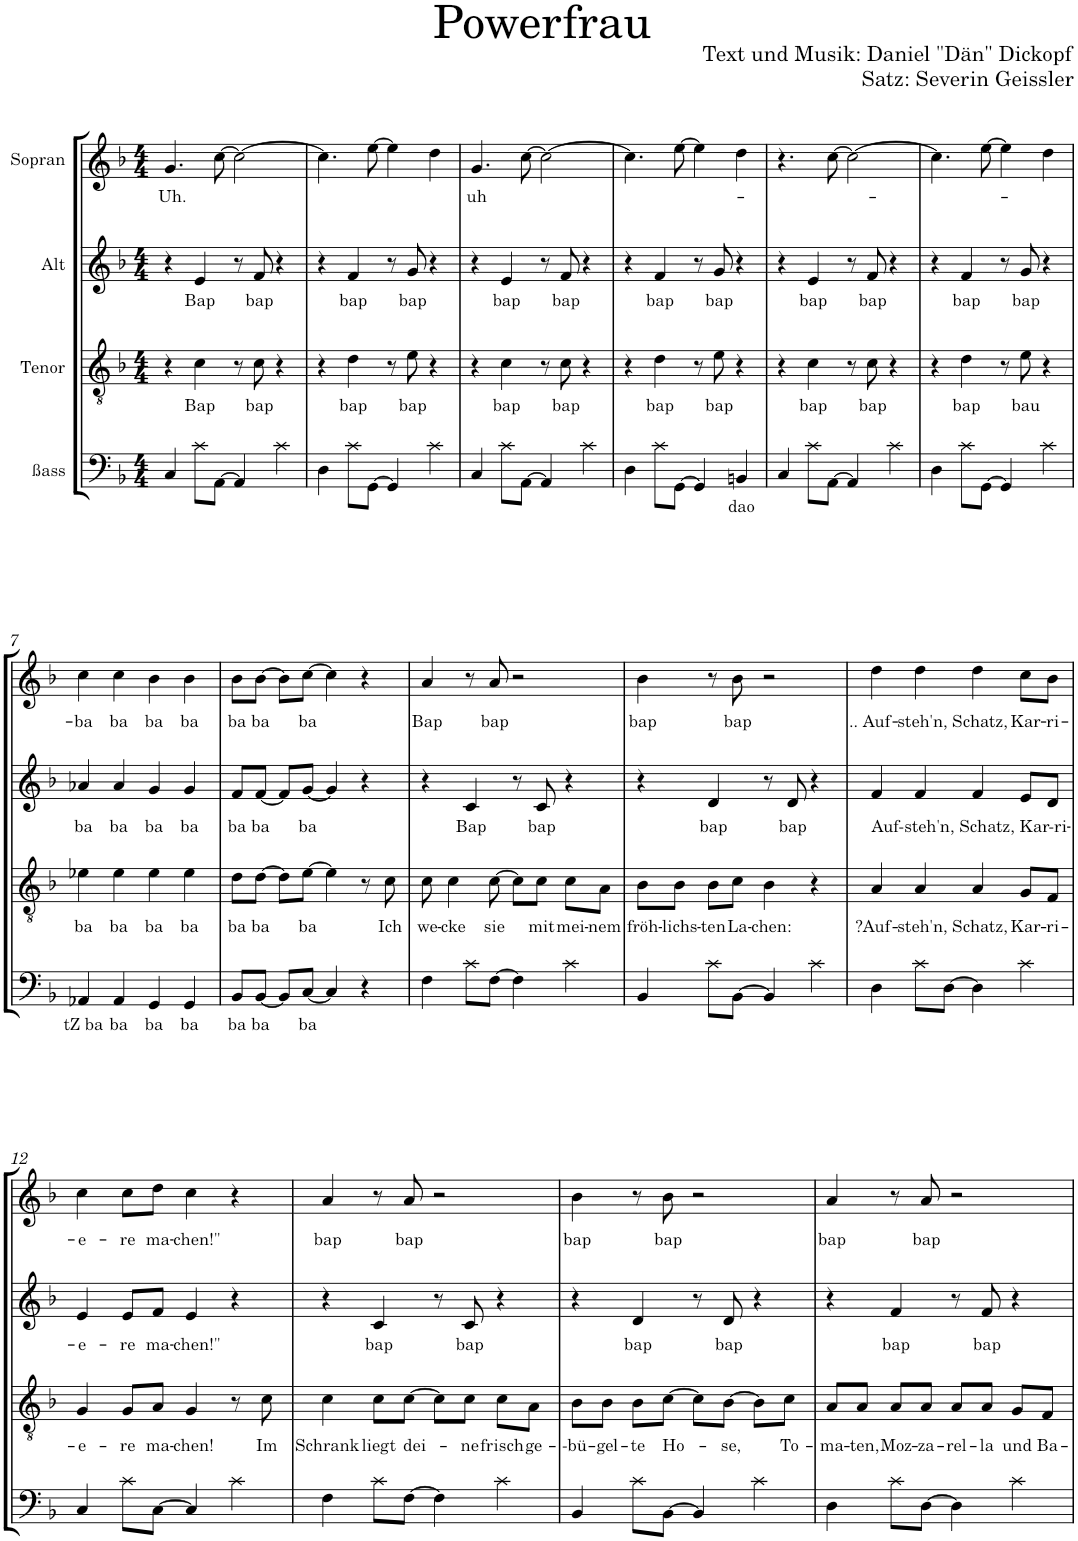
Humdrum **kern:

**kern	**text	**kern	**text	**kern	**text	**kern	**text
*part4	*part4	*part3	*part3	*part2	*part2	*part1	*part1
*staff4	*staff4	*staff3	*staff3	*staff2	*staff2	*staff1	*staff1
*I"ßass	*	*I"Tenor	*	*I"Alt	*	*I"Sopran	*
*clefF4	*	*clefGv2	*	*clefG2	*	*clefG2	*
*k[b-]	*	*k[b-]	*	*k[b-]	*	*k[b-]	*
*M4/4	*	*M4/4	*	*M4/4	*	*M4/4	*
=1	=1	=1	=1	=1	=1	=1	=1
!	!	!	!	!	!	!	!LO:LY:b
4C/	.	4r	.	4r	.	4.g/	Uh.
!	!	!	!LO:LY:b	!	!LO:LY:b	!	!
8c\L	.	4c\	Bap	4e/	Bap	.	.
[8AA\J	.	.	.	.	.	[8cc\	.
4AA/]	.	8r	.	8r	.	2cc\_	.
!	!	!	!LO:LY:b	!	!LO:LY:b	!	!
.	.	8c\	bap	8f/	bap	.	.
4c\	.	4r	.	4r	.	.	.
=2	=2	=2	=2	=2	=2	=2	=2
4D\	.	4r	.	4r	.	4.cc\]	.
!	!	!	!LO:LY:b	!	!LO:LY:b	!	!
8c\L	.	4d\	bap	4f/	bap	.	.
[8GG\J	.	.	.	.	.	[8ee\	.
4GG/]	.	8r	.	8r	.	4ee\]	.
!	!	!	!LO:LY:b	!	!LO:LY:b	!	!
.	.	8e\	bap	8g/	bap	.	.
4c\	.	4r	.	4r	.	4dd\	.
=3	=3	=3	=3	=3	=3	=3	=3
!	!	!	!	!	!	!	!LO:LY:b
4C/	.	4r	.	4r	.	4.g/	uh
!	!	!	!LO:LY:b	!	!LO:LY:b	!	!
8c\L	.	4c\	bap	4e/	bap	.	.
[8AA\J	.	.	.	.	.	[8cc\	.
4AA/]	.	8r	.	8r	.	2cc\_	.
!	!	!	!LO:LY:b	!	!LO:LY:b	!	!
.	.	8c\	bap	8f/	bap	.	.
4c\	.	4r	.	4r	.	.	.
=4	=4	=4	=4	=4	=4	=4	=4
4D\	.	4r	.	4r	.	4.cc\]	.
!	!	!	!LO:LY:b	!	!LO:LY:b	!	!
8c\L	.	4d\	bap	4f/	bap	.	.
[8GG\J	.	.	.	.	.	[8ee\	.
4GG/]	.	8r	.	8r	.	4ee\]	.
!	!	!	!LO:LY:b	!	!LO:LY:b	!	!
.	.	8e\	bap	8g/	bap	.	.
!	!LO:LY:b	!	!	!	!	!	!
4BBn/	dao	4r	.	4r	.	4dd\	.
=5	=5	=5	=5	=5	=5	=5	=5
4C/	.	4r	.	4r	.	4.r	.
!	!	!	!LO:LY:b	!	!LO:LY:b	!	!
8c\L	.	4c\	bap	4e/	bap	.	.
[8AA\J	.	.	.	.	.	[8cc\	.
4AA/]	.	8r	.	8r	.	2cc\_	.
!	!	!	!LO:LY:b	!	!LO:LY:b	!	!
.	.	8c\	bap	8f/	bap	.	.
4c\	.	4r	.	4r	.	.	.
=6	=6	=6	=6	=6	=6	=6	=6
4D\	.	4r	.	4r	.	4.cc\]	.
!	!	!	!LO:LY:b	!	!LO:LY:b	!	!
8c\L	.	4d\	bap	4f/	bap	.	.
[8GG\J	.	.	.	.	.	[8ee\	.
4GG/]	.	8r	.	8r	.	4ee\]	.
!	!	!	!LO:LY:b	!	!LO:LY:b	!	!
.	.	8e\	bau	8g/	bap	.	.
4c\	.	4r	.	4r	.	4dd\	.
!!LO:LB:g=z
=7	=7	=7	=7	=7	=7	=7	=7
!	!LO:LY:b	!	!LO:LY:b	!	!LO:LY:b	!	!LO:LY:b
4AA-X/	tZ ba	4e-X\	ba	4a-X/	ba	4cc\	ba
!	!LO:LY:b	!	!LO:LY:b	!	!LO:LY:b	!	!LO:LY:b
4AA-/	ba	4e-\	ba	4a-/	ba	4cc\	ba
!	!LO:LY:b	!	!LO:LY:b	!	!LO:LY:b	!	!LO:LY:b
4GG/	ba	4e-\	ba	4g/	ba	4b-\	ba
!	!LO:LY:b	!	!LO:LY:b	!	!LO:LY:b	!	!LO:LY:b
4GG/	ba	4e-\	ba	4g/	ba	4b-\	ba
=8	=8	=8	=8	=8	=8	=8	=8
!	!LO:LY:b	!	!LO:LY:b	!	!LO:LY:b	!	!LO:LY:b
8BB-/L	ba	8d\L	ba	8f/L	ba	8b-\L	ba
!	!LO:LY:b	!	!LO:LY:b	!	!LO:LY:b	!	!LO:LY:b
[8BB-/J	ba	[8d\J	ba	[8f/J	ba	[8b-\J	ba
8BB-/L]	.	8d\L]	.	8f/L]	.	8b-\L]	.
!	!LO:LY:b	!	!LO:LY:b	!	!LO:LY:b	!	!LO:LY:b
[8C/J	ba	[8e\J	ba	[8g/J	ba	[8cc\J	ba
4C/]	.	4e\]	.	4g/]	.	4cc\]	.
4r	.	8r	.	4r	.	4r	.
!	!	!	!LO:LY:b	!	!	!	!
.	.	8c\	Ich	.	.	.	.
=9	=9	=9	=9	=9	=9	=9	=9
!	!	!	!LO:LY:b	!	!	!	!LO:LY:b
4F\	.	8c\	we-	4r	.	4a/	Bap
!	!	!	!LO:LY:b	!	!	!	!
.	.	4c\	cke	.	.	.	.
!	!	!	!	!	!LO:LY:b	!	!
8c\L	.	.	.	4c/	Bap	8r	.
!	!	!	!LO:LY:b	!	!	!	!LO:LY:b
[8F\J	.	[8c\	sie	.	.	8a/	bap
4F\]	.	8c\L]	.	8r	.	2r	.
!	!	!	!LO:LY:b	!	!LO:LY:b	!	!
.	.	8c\J	mit	8c/	bap	.	.
!	!	!	!LO:LY:b	!	!	!	!
4c\	.	8c\L	mei-	4r	.	.	.
!	!	!	!LO:LY:b	!	!	!	!
.	.	8A\J	nem	.	.	.	.
=10	=10	=10	=10	=10	=10	=10	=10
!	!	!	!LO:LY:b	!	!	!	!LO:LY:b
4BB-/	.	8B-\L	fröh-	4r	.	4b-\	bap
!	!	!	!LO:LY:b	!	!	!	!
.	.	8B-\J	lichs-	.	.	.	.
!	!	!	!LO:LY:b	!	!LO:LY:b	!	!
8c\L	.	8B-\L	ten	4d/	bap	8r	.
!	!	!	!LO:LY:b	!	!	!	!LO:LY:b
[8BB-\J	.	8c\J	La-	.	.	8b-\	bap
!	!	!	!LO:LY:b	!	!	!	!
4BB-/]	.	4B-\	chen:	8r	.	2r	.
!	!	!	!	!	!LO:LY:b	!	!
.	.	.	.	8d/	bap	.	.
4c\	.	4r	.	4r	.	.	.
=11	=11	=11	=11	=11	=11	=11	=11
!	!	!	!LO:LY:b	!	!LO:LY:b	!	!LO:LY:b
4D\	.	4A/	?Auf-	4f/	Auf-steh'n, Schatz, Kar-ri-	4dd\	.. Auf-
!	!	!	!LO:LY:b	!	!	!	!LO:LY:b
8c\L	.	4A/	steh'n,	4f/	.	4dd\	steh'n,
[8D\J	.	.	.	.	.	.	.
!	!	!	!LO:LY:b	!	!	!	!LO:LY:b
4D\]	.	4A/	Schatz,	4f/	.	4dd\	Schatz,
!	!	!	!LO:LY:b	!	!	!	!LO:LY:b
4c\	.	8G/L	Kar-	8e/L	.	8cc\L	Kar-
!	!	!	!LO:LY:b	!	!	!	!LO:LY:b
.	.	8F/J	ri-	8d/J	.	8b-\J	ri-
!!LO:LB:g=z
=12	=12	=12	=12	=12	=12	=12	=12
!	!	!	!LO:LY:b	!	!LO:LY:b	!	!LO:LY:b
4C/	.	4G/	e-	4e/	e-	4cc\	e-
!	!	!	!LO:LY:b	!	!LO:LY:b	!	!LO:LY:b
8c\L	.	8G/L	re	8e/L	re	8cc\L	re
!	!	!	!LO:LY:b	!	!LO:LY:b	!	!LO:LY:b
[8C\J	.	8A/J	ma-	8f/J	ma-	8dd\J	ma-
!	!	!	!LO:LY:b	!	!LO:LY:b	!	!LO:LY:b
4C/]	.	4G/	chen!	4e/	chen!"	4cc\	chen!"
4c\	.	8r	.	4r	.	4r	.
!	!	!	!LO:LY:b	!	!	!	!
.	.	8c\	Im	.	.	.	.
=13	=13	=13	=13	=13	=13	=13	=13
!	!	!	!LO:LY:b	!	!	!	!LO:LY:b
4F\	.	4c\	Schrank	4r	.	4a/	bap
!	!	!	!LO:LY:b	!	!LO:LY:b	!	!
8c\L	.	8c\L	liegt	4c/	bap	8r	.
!	!	!	!LO:LY:b	!	!	!	!LO:LY:b
[8F\J	.	[8c\J	dei-	.	.	8a/	bap
4F\]	.	8c\L]	.	8r	.	2r	.
!	!	!	!LO:LY:b	!	!LO:LY:b	!	!
.	.	8c\J	ne	8c/	bap	.	.
!	!	!	!LO:LY:b	!	!	!	!
4c\	.	8c\L	frisch	4r	.	.	.
!	!	!	!LO:LY:b	!	!	!	!
.	.	8A\J	ge-	.	.	.	.
=14	=14	=14	=14	=14	=14	=14	=14
!	!	!	!LO:LY:b	!	!	!	!LO:LY:b
4BB-/	.	8B-\L	-bü-	4r	.	4b-\	bap
!	!	!	!LO:LY:b	!	!	!	!
.	.	8B-\J	gel-	.	.	.	.
!	!	!	!LO:LY:b	!	!LO:LY:b	!	!
8c\L	.	8B-\L	te	4d/	bap	8r	.
!	!	!	!LO:LY:b	!	!	!	!LO:LY:b
[8BB-\J	.	[8c\J	Ho-	.	.	8b-\	bap
4BB-/]	.	8c\L]	.	8r	.	2r	.
!	!	!	!LO:LY:b	!	!LO:LY:b	!	!
.	.	[8B-\J	se,	8d/	bap	.	.
4c\	.	8B-\L]	.	4r	.	.	.
!	!	!	!LO:LY:b	!	!	!	!
.	.	8c\J	To-	.	.	.	.
=15	=15	=15	=15	=15	=15	=15	=15
!	!	!	!LO:LY:b	!	!	!	!LO:LY:b
4D\	.	8A/L	ma-	4r	.	4a/	bap
!	!	!	!LO:LY:b	!	!	!	!
.	.	8A/J	ten,	.	.	.	.
!	!	!	!LO:LY:b	!	!LO:LY:b	!	!
8c\L	.	8A/L	Moz-	4f/	bap	8r	.
!	!	!	!LO:LY:b	!	!	!	!LO:LY:b
[8D\J	.	8A/J	za-	.	.	8a/	bap
!	!	!	!LO:LY:b	!	!	!	!
4D\]	.	8A/L	rel-	8r	.	2r	.
!	!	!	!LO:LY:b	!	!LO:LY:b	!	!
.	.	8A/J	la	8f/	bap	.	.
!	!	!	!LO:LY:b	!	!	!	!
4c\	.	8G/L	und	4r	.	.	.
!	!	!	!LO:LY:b	!	!	!	!
.	.	8F/J	Ba-	.	.	.	.
=	=	=	=	=	=	=	=
*-	*-	*-	*-	*-	*-	*-	*-
